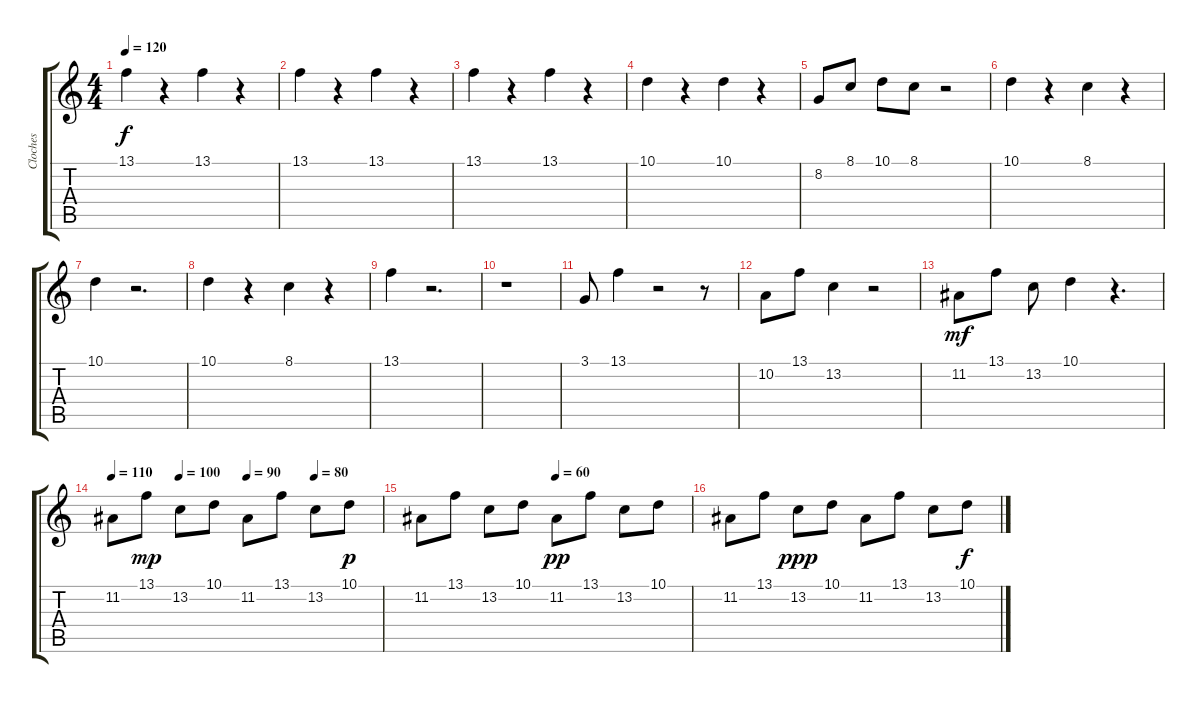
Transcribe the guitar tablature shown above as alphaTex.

\track ("Cloches" "Cloches") {instrument tubularbells}
\staff {score tabs}
\tuning (E4 B3 G3 D3 A2 E2) {hide}
\ts (4 4)
\tempo 120
\clef g2
\ks c
13.1.4{dy f} r.4 13.1.4 r.4 |
13.1.4 r.4 13.1.4 r.4 |
13.1.4 r.4 13.1.4 r.4 |
10.1.4 r.4 10.1.4 r.4 |
8.2.8 8.1.8 10.1.8 8.1.8 r.2 |
10.1.4 r.4 8.1.4 r.4 |
10.1.4 r.2{d} |
10.1.4 r.4 8.1.4 r.4 |
13.1.4 r.2{d} |
r.1 |
3.1.8 13.1.4 r.2 r.8 |
10.2.8 13.1.8 13.2.4 r.2 |
11.2.8{dy mf} 13.1.8 13.2.8 10.1.4 r.4{d} |
\tempo 110
\tempo (100 0.25)
\tempo (90 0.5)
\tempo (80 0.75)
11.2.8 13.1.8{dy mp} 13.2.8 10.1.8 11.2.8 13.1.8 13.2.8 10.1.8{dy p} |
\tempo (60 0.5)
11.2.8 13.1.8 13.2.8 10.1.8 11.2.8{dy pp} 13.1.8 13.2.8 10.1.8 |
11.2.8 13.1.8 13.2.8{dy ppp} 10.1.8 11.2.8 13.1.8 13.2.8 10.1.8{dy f}
